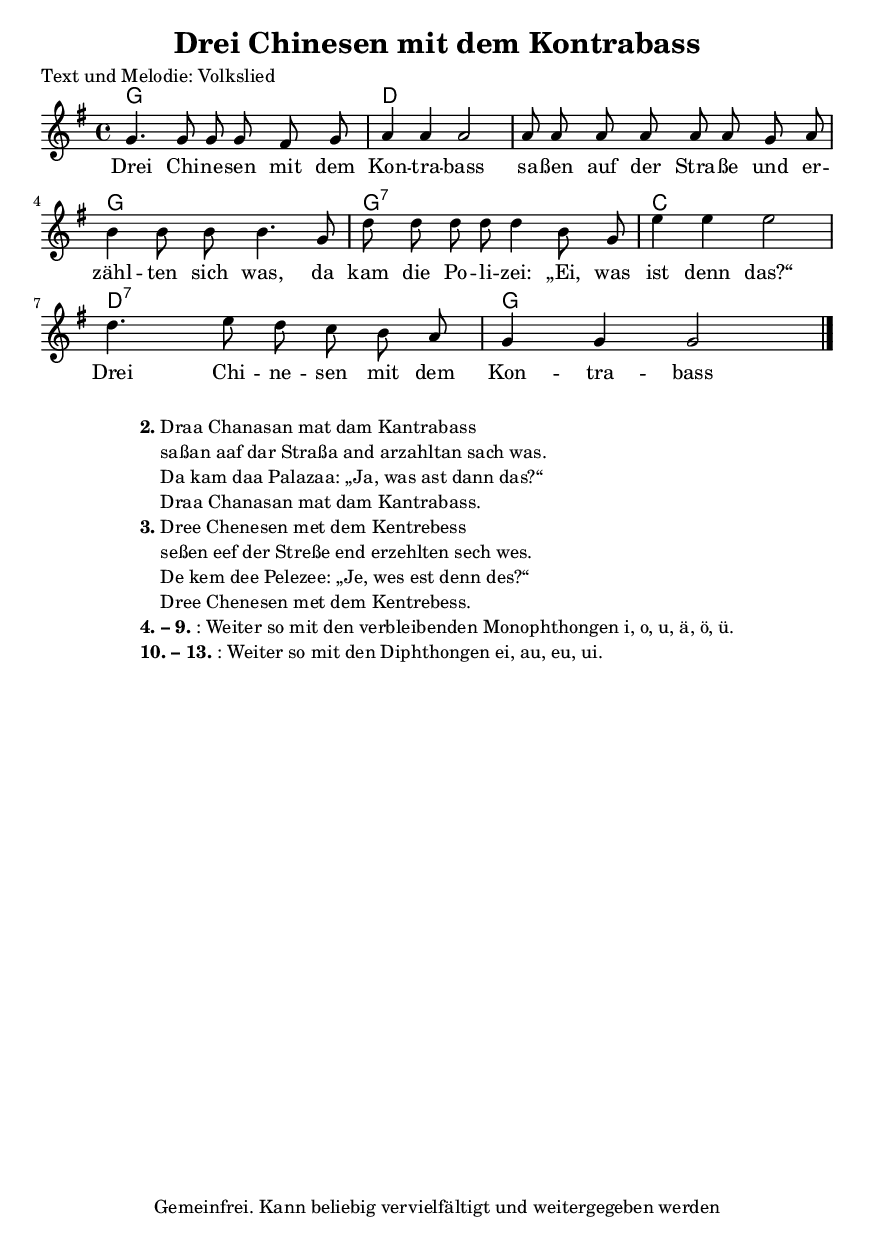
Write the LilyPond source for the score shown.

\version "2.12.2"

\include "default.ly"

\header {
  title = "Drei Chinesen mit dem Kontrabass"
  subtitle = ""
  poet = "Text und Melodie: Volkslied"
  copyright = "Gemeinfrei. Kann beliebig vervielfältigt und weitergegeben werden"
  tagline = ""
}

#(set-global-staff-size 16)

AvoiceAA = \relative c'{
  e4. e8 e e dis e      | % 1
  fis4 fis fis2      | % 2
  fis8 fis fis fis fis fis e fis      | % 3
  gis4 gis8 gis gis4. e8      | % 4
  b' b b b b4 gis8 e      | % 5
  cis'4 cis cis2      | % 6
  b4. cis8 b a gis fis    | % 7
  e4 e e2 \bar "|."
}% end of last bar in partorvoice

ApartAverseA = \lyricmode {
  Drei Chi -- ne -- sen  mit dem Kon -- tra -- bass
  sa -- ßen  auf der Stra -- ße  und er -- zähl -- ten  sich was,
  da kam die Po -- li -- zei:  „Ei, was ist denn das?“
  Drei Chi -- ne -- sen  mit dem Kon -- tra -- bass
}

theChords = \chordmode {
  e1  b1*2 e1 e1:7  a1 b1:7 e1
}%%end of chordlist

\score {
  \transpose e g
  <<
    \new ChordNames { \germanChords \theChords }
    \new Voice = "Lied" {
      \autoBeamOff
      \clef treble
      \key e \major
      \time 4/4
      \AvoiceAA
    }
    \new Lyrics \lyricsto "Lied" { \ApartAverseA }
  >>
}

\markup {
  \fill-line {
    \column {
      \line {
	\bold "2."
        \column {
	  "Draa Chanasan mat dam Kantrabass"
	  "saßan aaf dar Straßa and arzahltan sach was."
	  "Da kam daa Palazaa: „Ja, was ast dann das?“"
	  "Draa Chanasan mat dam Kantrabass."
	}
      }
      \hspace #0.1
      \line {
	\bold "3."
        \column {
	  "Dree Chenesen met dem Kentrebess"
	  "seßen eef der Streße end erzehlten sech wes."
	  "De kem dee Pelezee: „Je, wes est denn des?“"
	  "Dree Chenesen met dem Kentrebess."
	}
      }
      \hspace #0.1
      \line {\bold "4. – 9.": Weiter so mit den verbleibenden Monophthongen i, o, u, ä, ö, ü.}
      \line {\bold "10. – 13.": Weiter so mit den Diphthongen ei, au, eu, ui.}
    }
  }
}

 % some settings % vim: sw=2 et
